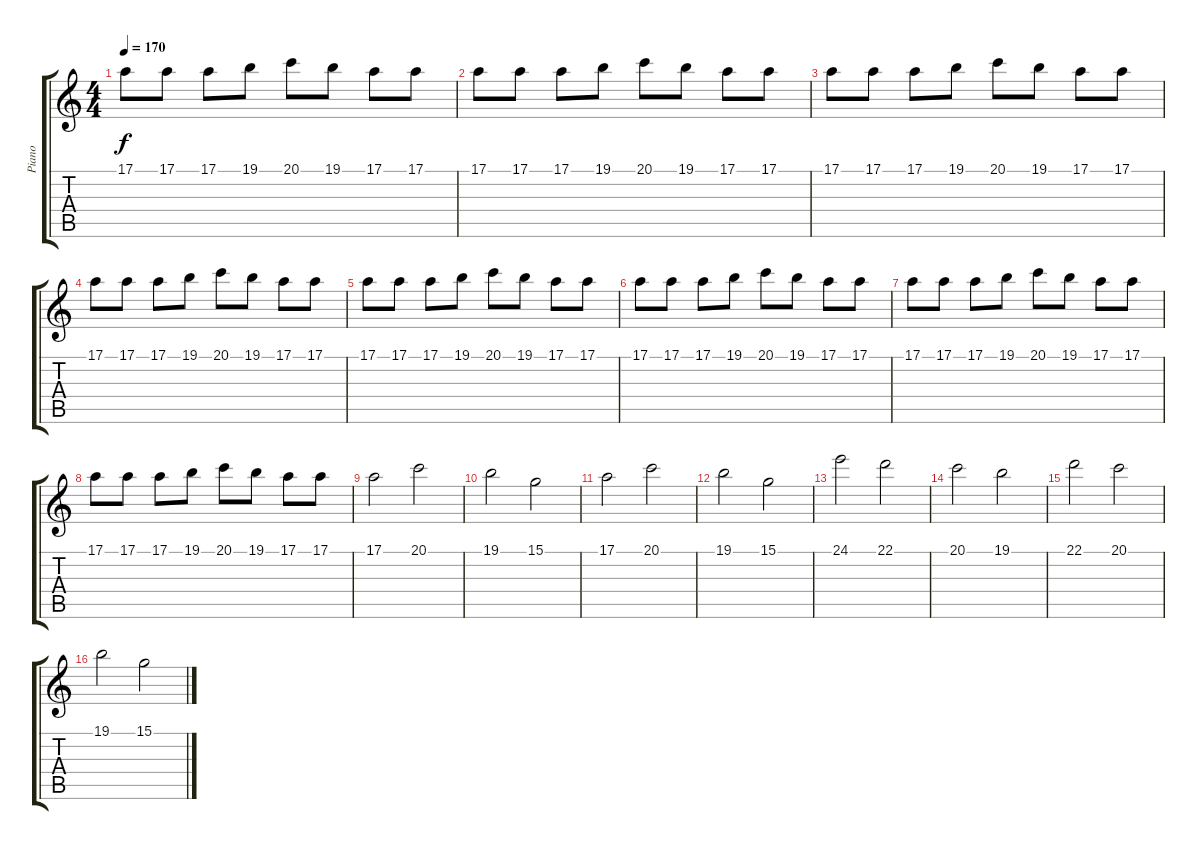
\track ("Piano" "Piano") {instrument acousticgrandpiano}
\staff {score tabs}
\tuning (E4 B3 G3 D3 A2 E2) {hide}
\ts (4 4)
\tempo 170
\clef g2
\ks c
17.1.8{dy f} 17.1.8 17.1.8 19.1.8 20.1.8 19.1.8 17.1.8 17.1.8 |
17.1.8 17.1.8 17.1.8 19.1.8 20.1.8 19.1.8 17.1.8 17.1.8 |
17.1.8 17.1.8 17.1.8 19.1.8 20.1.8 19.1.8 17.1.8 17.1.8 |
17.1.8 17.1.8 17.1.8 19.1.8 20.1.8 19.1.8 17.1.8 17.1.8 |
17.1.8 17.1.8 17.1.8 19.1.8 20.1.8 19.1.8 17.1.8 17.1.8 |
17.1.8 17.1.8 17.1.8 19.1.8 20.1.8 19.1.8 17.1.8 17.1.8 |
17.1.8 17.1.8 17.1.8 19.1.8 20.1.8 19.1.8 17.1.8 17.1.8 |
17.1.8 17.1.8 17.1.8 19.1.8 20.1.8 19.1.8 17.1.8 17.1.8 |
17.1.2 20.1.2 |
19.1.2 15.1.2 |
17.1.2 20.1.2 |
19.1.2 15.1.2 |
24.1.2 22.1.2 |
20.1.2 19.1.2 |
22.1.2 20.1.2 |
19.1.2 15.1.2
